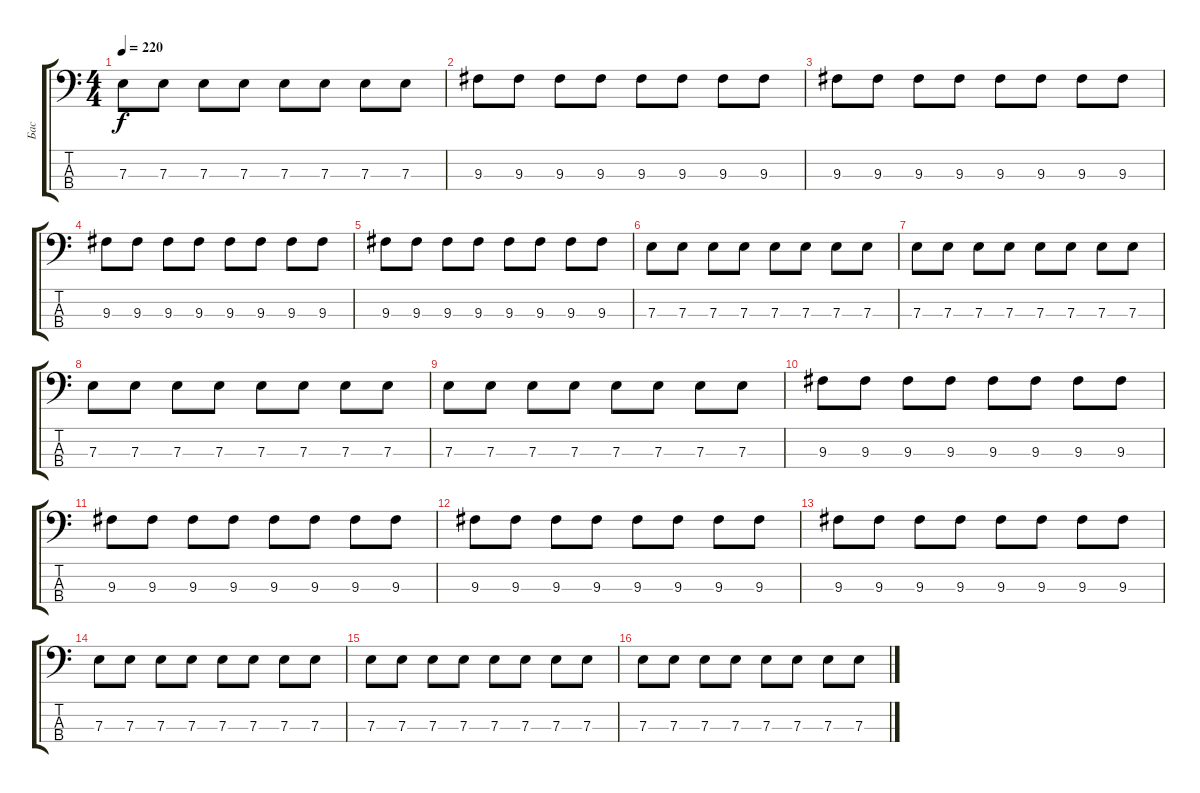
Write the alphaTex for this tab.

\track ("Бас" "Бас") {instrument electricbassfinger}
\staff {score tabs}
\tuning (G2 D2 A1 E1) {hide}
\ts (4 4)
\tempo 220
\clef f4
\ks c
7.3.8{dy f} 7.3.8 7.3.8 7.3.8 7.3.8 7.3.8 7.3.8 7.3.8 |
9.3.8 9.3.8 9.3.8 9.3.8 9.3.8 9.3.8 9.3.8 9.3.8 |
9.3.8 9.3.8 9.3.8 9.3.8 9.3.8 9.3.8 9.3.8 9.3.8 |
9.3.8 9.3.8 9.3.8 9.3.8 9.3.8 9.3.8 9.3.8 9.3.8 |
9.3.8 9.3.8 9.3.8 9.3.8 9.3.8 9.3.8 9.3.8 9.3.8 |
7.3.8 7.3.8 7.3.8 7.3.8 7.3.8 7.3.8 7.3.8 7.3.8 |
7.3.8 7.3.8 7.3.8 7.3.8 7.3.8 7.3.8 7.3.8 7.3.8 |
7.3.8 7.3.8 7.3.8 7.3.8 7.3.8 7.3.8 7.3.8 7.3.8 |
7.3.8 7.3.8 7.3.8 7.3.8 7.3.8 7.3.8 7.3.8 7.3.8 |
9.3.8 9.3.8 9.3.8 9.3.8 9.3.8 9.3.8 9.3.8 9.3.8 |
9.3.8 9.3.8 9.3.8 9.3.8 9.3.8 9.3.8 9.3.8 9.3.8 |
9.3.8 9.3.8 9.3.8 9.3.8 9.3.8 9.3.8 9.3.8 9.3.8 |
9.3.8 9.3.8 9.3.8 9.3.8 9.3.8 9.3.8 9.3.8 9.3.8 |
7.3.8 7.3.8 7.3.8 7.3.8 7.3.8 7.3.8 7.3.8 7.3.8 |
7.3.8 7.3.8 7.3.8 7.3.8 7.3.8 7.3.8 7.3.8 7.3.8 |
7.3.8 7.3.8 7.3.8 7.3.8 7.3.8 7.3.8 7.3.8 7.3.8
